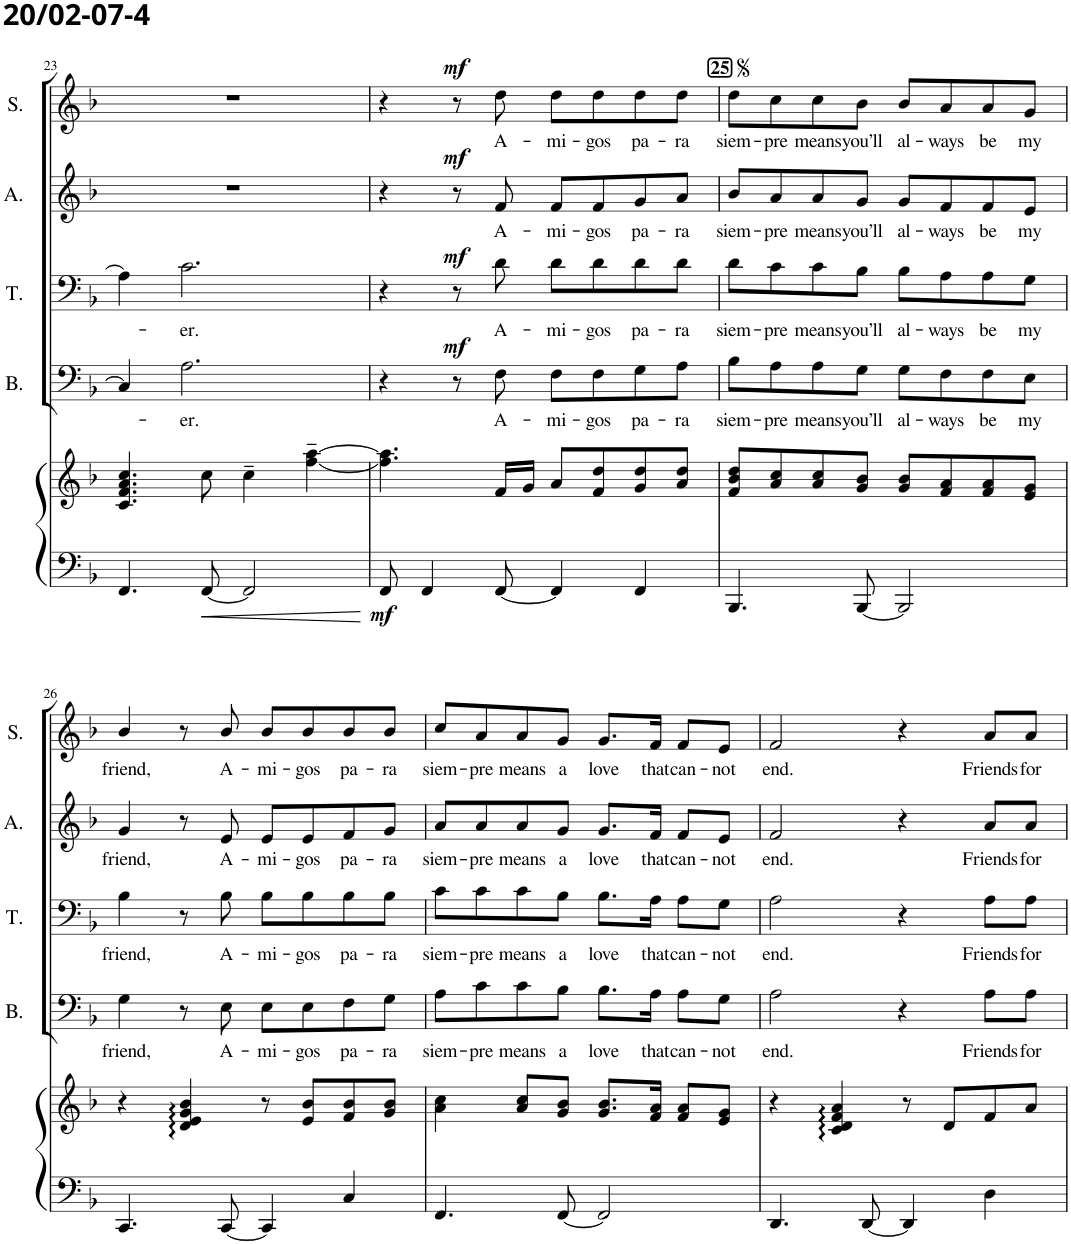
**kern	**kern	**dynam	**kern	**text	**dynam	**kern	**text	**dynam	**kern	**text	**dynam	**kern	**text	**dynam
*part5	*part5	*part5	*part4	*part4	*part4	*part3	*part3	*part3	*part2	*part2	*part2	*part1	*part1	*part1
*staff6	*staff5	*staff5/6	*staff4	*staff4	*staff4	*staff3	*staff3	*staff3	*staff2	*staff2	*staff2	*staff1	*staff1	*staff1
*I"Piano	*	*	*I"Bas	*	*	*I"Tenor	*	*	*I"Alt	*	*	*I"Sopraan	*	*
*I'Pno	*	*	*I'B.	*	*	*I'T.	*	*	*I'A.	*	*	*I'S.	*	*
!!LO:PB:g=z
*clefF4	*clefG2	*	*clefF4	*	*	*clefF4	*	*	*clefG2	*	*	*clefG2	*	*
*k[b-]	*k[b-]	*	*k[b-]	*	*	*k[b-]	*	*	*k[b-]	*	*	*k[b-]	*	*
*M4/4	*M4/4	*	*M4/4	*	*	*M4/4	*	*	*M4/4	*	*	*M4/4	*	*
=23	=23	=23	=23	=23	=23	=23	=23	=23	=23	=23	=23	=23	=23	=23
4.FF/	4.c/ 4.f/ 4.a/ 4.cc/	.	4C/]	.	.	4A\]	.	.	1r	.	.	1r	.	.
!	!	!	!	!LO:LY:b	!	!	!LO:LY:b	!	!	!	!	!	!	!
.	.	.	2.A\	-er.	.	2.c\	-er.	.	.	.	.	.	.	.
[8FF/	8cc\	.	.	.	.	.	.	.	.	.	.	.	.	.
2FF/]	4cc~\	.	.	.	.	.	.	.	.	.	.	.	.	.
.	[4ff\~ [4aa\~	.	.	.	.	.	.	.	.	.	.	.	.	.
=24	=24	=24	=24	=24	=24	=24	=24	=24	=24	=24	=24	=24	=24	=24
!	!	!LO:DY:b=2	!	!	!	!	!	!	!	!	!	!	!	!
8FF/	4.ff\] 4.aa\]	mf	4r	.	.	4r	.	.	4r	.	.	4r	.	.
4FF/	.	.	.	.	.	.	.	.	.	.	.	.	.	.
!	!	!	!	!	!LO:DY:a	!	!	!LO:DY:a	!	!	!LO:DY:a	!	!	!LO:DY:a
.	.	.	8r	.	mf	8r	.	mf	8r	.	mf	8r	.	mf
!	!	!	!	!LO:LY:b	!	!	!LO:LY:b	!	!	!LO:LY:b	!	!	!LO:LY:b	!
[8FF/	16f/LL	.	8F\	A-	.	8d\	A-	.	8f/	A-	.	8dd\	A-	.
.	16g/JJ	.	.	.	.	.	.	.	.	.	.	.	.	.
!	!	!	!	!LO:LY:b	!	!	!LO:LY:b	!	!	!LO:LY:b	!	!	!LO:LY:b	!
4FF/]	8a/L	.	8F\L	-mi-	.	8d\L	-mi-	.	8f/L	-mi-	.	8dd\L	-mi-	.
!	!	!	!	!LO:LY:b	!	!	!LO:LY:b	!	!	!LO:LY:b	!	!	!LO:LY:b	!
.	8f/ 8dd/	.	8F\	-gos	.	8d\	-gos	.	8f/	-gos	.	8dd\	-gos	.
!	!	!	!	!LO:LY:b	!	!	!LO:LY:b	!	!	!LO:LY:b	!	!	!LO:LY:b	!
4FF/	8g/ 8dd/	.	8G\	pa-	.	8d\	pa-	.	8g/	pa-	.	8dd\	pa-	.
!	!	!	!	!LO:LY:b	!	!	!LO:LY:b	!	!	!LO:LY:b	!	!	!LO:LY:b	!
.	8a/ 8dd/J	.	8A\J	-ra	.	8d\J	-ra	.	8a/J	-ra	.	8dd\J	-ra	.
!!LO:REH:place=s1:a:B:cj:fs=11:t=25
=25	=25	=25	=25	=25	=25	=25	=25	=25	=25	=25	=25	=25	=25	=25
!	!	!	!	!LO:LY:b	!	!	!LO:LY:b	!	!	!LO:LY:b	!	!	!LO:LY:b	!
4.BBB-/	8f/ 8b-/ 8dd/L	.	8B-\L	siem-	.	8d\L	siem-	.	8b-/L	siem-	.	8dd\L	siem-	.
!	!	!	!	!LO:LY:b	!	!	!LO:LY:b	!	!	!LO:LY:b	!	!	!LO:LY:b	!
.	8a/ 8cc/	.	8A\	-pre	.	8c\	-pre	.	8a/	-pre	.	8cc\	-pre	.
!	!	!	!	!LO:LY:b	!	!	!LO:LY:b	!	!	!LO:LY:b	!	!	!LO:LY:b	!
.	8a/ 8cc/	.	8A\	means	.	8c\	means	.	8a/	means	.	8cc\	means	.
!	!	!	!	!LO:LY:b	!	!	!LO:LY:b	!	!	!LO:LY:b	!	!	!LO:LY:b	!
[8BBB-/	8g/ 8b-/J	.	8G\J	you’ll	.	8B-\J	you’ll	.	8g/J	you’ll	.	8b-\J	you’ll	.
!	!	!	!	!LO:LY:b	!	!	!LO:LY:b	!	!	!LO:LY:b	!	!	!LO:LY:b	!
2BBB-/]	8g/ 8b-/L	.	8G\L	al-	.	8B-\L	al-	.	8g/L	al-	.	8b-/L	al-	.
!	!	!	!	!LO:LY:b	!	!	!LO:LY:b	!	!	!LO:LY:b	!	!	!LO:LY:b	!
.	8f/ 8a/	.	8F\	-ways	.	8A\	-ways	.	8f/	-ways	.	8a/	-ways	.
!	!	!	!	!LO:LY:b	!	!	!LO:LY:b	!	!	!LO:LY:b	!	!	!LO:LY:b	!
.	8f/ 8a/	.	8F\	be	.	8A\	be	.	8f/	be	.	8a/	be	.
!	!	!	!	!LO:LY:b	!	!	!LO:LY:b	!	!	!LO:LY:b	!	!	!LO:LY:b	!
.	8e/ 8g/J	.	8E\J	my	.	8G\J	my	.	8e/J	my	.	8g/J	my	.
!!LO:LB:g=z
=26	=26	=26	=26	=26	=26	=26	=26	=26	=26	=26	=26	=26	=26	=26
!	!	!	!	!LO:LY:b	!	!	!LO:LY:b	!	!	!LO:LY:b	!	!	!LO:LY:b	!
4.CC/	4r	.	4G\	friend,	.	4B-\	friend,	.	4g/	friend,	.	4b-/	friend,	.
.	4d/ 4e/ 4g/ 4b-/	.	8r	.	.	8r	.	.	8r	.	.	8r	.	.
!	!	!	!	!LO:LY:b	!	!	!LO:LY:b	!	!	!LO:LY:b	!	!	!LO:LY:b	!
[8CC/	.	.	8E\	A-	.	8B-\	A-	.	8e/	A-	.	8b-/	A-	.
!	!	!	!	!LO:LY:b	!	!	!LO:LY:b	!	!	!LO:LY:b	!	!	!LO:LY:b	!
4CC/]	8r	.	8E\L	-mi-	.	8B-\L	-mi-	.	8e/L	-mi-	.	8b-/L	-mi-	.
!	!	!	!	!LO:LY:b	!	!	!LO:LY:b	!	!	!LO:LY:b	!	!	!LO:LY:b	!
.	8e/ 8b-/L	.	8E\	-gos	.	8B-\	-gos	.	8e/	-gos	.	8b-/	-gos	.
!	!	!	!	!LO:LY:b	!	!	!LO:LY:b	!	!	!LO:LY:b	!	!	!LO:LY:b	!
4C/	8f/ 8b-/	.	8F\	pa-	.	8B-\	pa-	.	8f/	pa-	.	8b-/	pa-	.
!	!	!	!	!LO:LY:b	!	!	!LO:LY:b	!	!	!LO:LY:b	!	!	!LO:LY:b	!
.	8g/ 8b-/J	.	8G\J	-ra	.	8B-\J	-ra	.	8g/J	-ra	.	8b-/J	-ra	.
=27	=27	=27	=27	=27	=27	=27	=27	=27	=27	=27	=27	=27	=27	=27
!	!	!	!	!LO:LY:b	!	!	!LO:LY:b	!	!	!LO:LY:b	!	!	!LO:LY:b	!
4.FF/	4a\ 4cc\	.	8A\L	siem-	.	8c\L	siem-	.	8a/L	siem-	.	8cc/L	siem-	.
!	!	!	!	!LO:LY:b	!	!	!LO:LY:b	!	!	!LO:LY:b	!	!	!LO:LY:b	!
.	.	.	8c\	-pre	.	8c\	-pre	.	8a/	-pre	.	8a/	-pre	.
!	!	!	!	!LO:LY:b	!	!	!LO:LY:b	!	!	!LO:LY:b	!	!	!LO:LY:b	!
.	8a/ 8cc/L	.	8c\	means	.	8c\	means	.	8a/	means	.	8a/	means	.
!	!	!	!	!LO:LY:b	!	!	!LO:LY:b	!	!	!LO:LY:b	!	!	!LO:LY:b	!
[8FF/	8g/ 8b-/J	.	8B-\J	a	.	8B-\J	a	.	8g/J	a	.	8g/J	a	.
!	!	!	!	!LO:LY:b	!	!	!LO:LY:b	!	!	!LO:LY:b	!	!	!LO:LY:b	!
2FF/]	8.g/ 8.b-/L	.	8.B-\L	love	.	8.B-\L	love	.	8.g/L	love	.	8.g/L	love	.
!	!	!	!	!LO:LY:b	!	!	!LO:LY:b	!	!	!LO:LY:b	!	!	!LO:LY:b	!
.	16f/ 16a/Jk	.	16A\Jk	that	.	16A\Jk	that	.	16f/Jk	that	.	16f/Jk	that	.
!	!	!	!	!LO:LY:b	!	!	!LO:LY:b	!	!	!LO:LY:b	!	!	!LO:LY:b	!
.	8f/ 8a/L	.	8A\L	can-	.	8A\L	can-	.	8f/L	can-	.	8f/L	can-	.
!	!	!	!	!LO:LY:b	!	!	!LO:LY:b	!	!	!LO:LY:b	!	!	!LO:LY:b	!
.	8e/ 8g/J	.	8G\J	-not	.	8G\J	-not	.	8e/J	-not	.	8e/J	-not	.
=28	=28	=28	=28	=28	=28	=28	=28	=28	=28	=28	=28	=28	=28	=28
!	!	!	!	!LO:LY:b	!	!	!LO:LY:b	!	!	!LO:LY:b	!	!	!LO:LY:b	!
4.DD/	4r	.	2A\	end.	.	2A\	end.	.	2f/	end.	.	2f/	end.	.
.	4c/ 4d/ 4f/ 4a/	.	.	.	.	.	.	.	.	.	.	.	.	.
[8DD/	.	.	.	.	.	.	.	.	.	.	.	.	.	.
4DD/]	8r	.	4r	.	.	4r	.	.	4r	.	.	4r	.	.
.	8d/L	.	.	.	.	.	.	.	.	.	.	.	.	.
!	!	!	!	!LO:LY:b	!	!	!LO:LY:b	!	!	!LO:LY:b	!	!	!LO:LY:b	!
4D\	8f/	.	8A\L	Friends	.	8A\L	Friends	.	8a/L	Friends	.	8a/L	Friends	.
!	!	!	!	!LO:LY:b	!	!	!LO:LY:b	!	!	!LO:LY:b	!	!	!LO:LY:b	!
.	8a/J	.	8A\J	for	.	8A\J	for	.	8a/J	for	.	8a/J	for	.
=	=	=	=	=	=	=	=	=	=	=	=	=	=	=
*-	*-	*-	*-	*-	*-	*-	*-	*-	*-	*-	*-	*-	*-	*-
